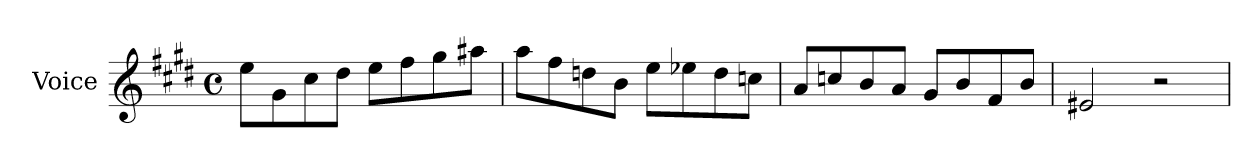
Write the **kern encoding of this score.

**kern
*part1
*staff1
*I"Voice
*I'Voice
*clefG2
*k[f#c#g#d#]
*M4/4
*met(c)
=1
8ee\L
8g#\
8cc#\
8dd#\J
8ee\L
8ff#\
8gg#\
8aa#X\J
=2
8aa\L
8ff#\
8ddn\
8b\J
8ee\L
8ee-X\
8dd\
8ccn\J
=3
8a/L
8ccn/
8b/
8a/J
8g#/L
8b/
8f#/
8b/J
=4
2e#X/
2rcc
=
*-
